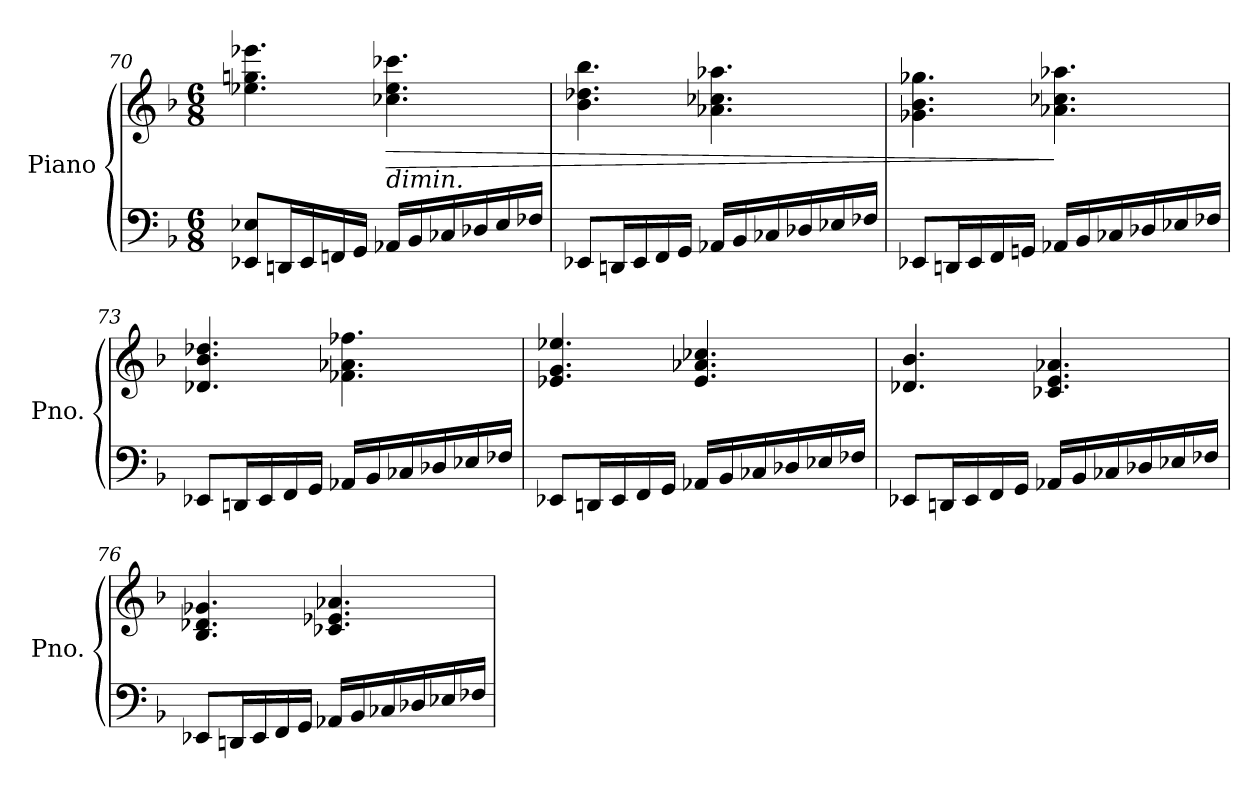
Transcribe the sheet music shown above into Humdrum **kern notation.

**kern	**kern	**dynam
*part1	*part1	*part1
*staff2	*staff1	*staff1/2
*I"Piano	*	*
*I'Pno.	*	*
!!LO:LB:g=z
*clefF4	*clefG2	*
*k[b-]	*k[b-]	*
*M6/8	*M6/8	*
=70	=70	=70
8EE-X/ 8E-X/L	4.ee-X\ 4.ggn\ 4.eee-X\	.
16DDn/L	.	.
16EE-/	.	.
16FFn/	.	.
16GG/JJ	.	.
!LO:TX:a:i:t=dimin.	!	!
!	!	!LO:HP:b
16AA-X/LL	4.cc-X\ 4.ee-\ 4.ccc-X\	>
16BB-/	.	.
16C-X/	.	.
16D-X/	.	.
16E-/	.	.
16F-X/JJ	.	.
=71	=71	=71
8EE-X/L	4.b-\ 4.dd-X\ 4.bb-\	.
16DDn/L	.	.
16EE-/	.	.
16FF/	.	.
16GG/JJ	.	.
16AA-X/LL	4.a-X\ 4.cc-X\ 4.aa-X\	.
16BB-/	.	.
16C-X/	.	.
16D-X/	.	.
16E-X/	.	.
16F-X/JJ	.	.
=72	=72	=72
8EE-X/L	4.g-X\ 4.b-\ 4.gg-X\	.
16DDn/L	.	.
16EE-/	.	.
16FF/	.	.
16GGn/JJ	.	.
16AA-X/LL	4.a-X\ 4.cc-X\ 4.aa-X\	]
16BB-/	.	.
16C-X/	.	.
16D-X/	.	.
16E-X/	.	.
16F-X/JJ	.	.
!!LO:LB:g=z
=73	=73	=73
8EE-X/L	4.d-X/ 4.b-/ 4.dd-X/	.
16DDn/L	.	.
16EE-/	.	.
16FF/	.	.
16GG/JJ	.	.
16AA-X/LL	4.f-X\ 4.a-X\ 4.ff-X\	.
16BB-/	.	.
16C-X/	.	.
16D-X/	.	.
16E-X/	.	.
16F-X/JJ	.	.
=74	=74	=74
8EE-X/L	4.e-X/ 4.g/ 4.ee-X/	.
16DDn/L	.	.
16EE-/	.	.
16FF/	.	.
16GG/JJ	.	.
16AA-X/LL	4.e-/ 4.a-X/ 4.cc-X/	.
16BB-/	.	.
16C-X/	.	.
16D-X/	.	.
16E-X/	.	.
16F-X/JJ	.	.
=75	=75	=75
8EE-X/L	4.d-X/ 4.b-/	.
16DDn/L	.	.
16EE-/	.	.
16FF/	.	.
16GG/JJ	.	.
16AA-X/LL	4.c-X/ 4.e/ 4.a-X/	.
16BB-/	.	.
16C-X/	.	.
16D-X/	.	.
16E-X/	.	.
16F-X/JJ	.	.
!!LO:LB:g=z
=76	=76	=76
8EE-X/L	4.B-/ 4.d-X/ 4.g-X/	.
16DDn/L	.	.
16EE-/	.	.
16FF/	.	.
16GG/JJ	.	.
16AA-X/LL	4.c-X/ 4.e-X/ 4.a-X/	.
16BB-/	.	.
16C-X/	.	.
16D-X/	.	.
16E-X/	.	.
16F-X/JJ	.	.
=	=	=
*-	*-	*-
